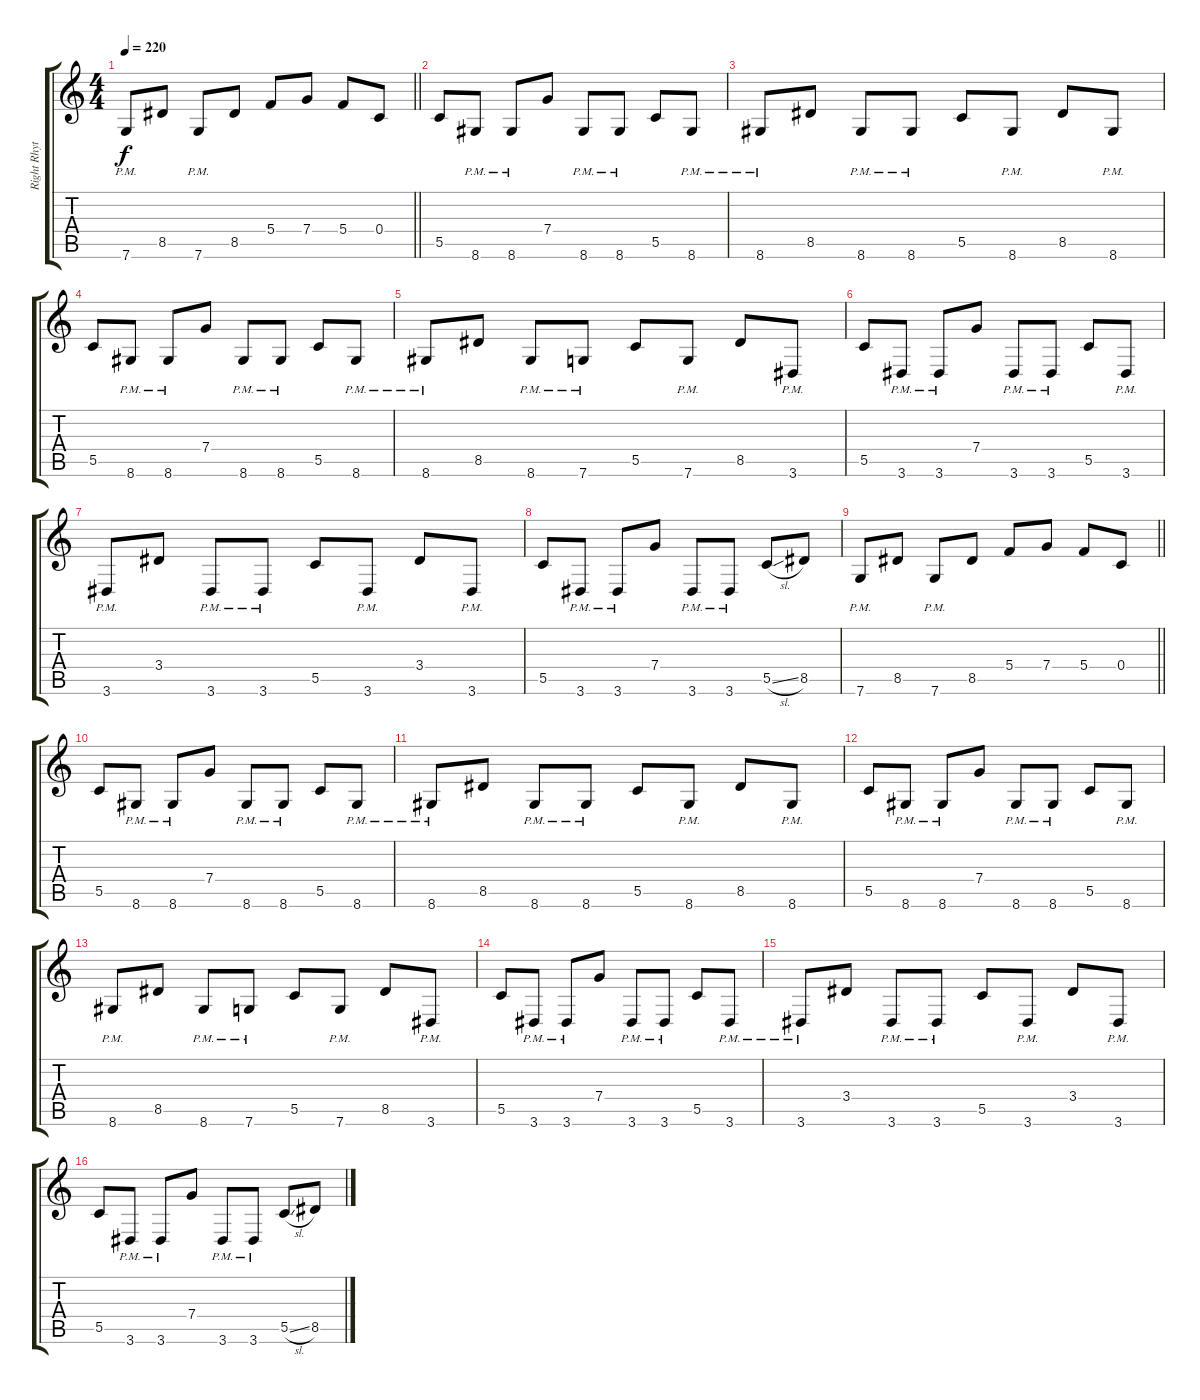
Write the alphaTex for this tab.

\track ("Right Rhythm" "Right Rhyt") {instrument distortionguitar}
\staff {score tabs}
\tuning (D4 A3 F3 C3 G2 C2) {hide}
\ts (4 4)
\tempo 220
\clef g2
\barLineRight lightlight
\ks c
7.6{pm}.8{dy f} 8.5.8 7.6{pm}.8 8.5.8 5.4.8 7.4.8 5.4.8 0.4.8 |
\section ("" "")
5.5.8 8.6{pm}.8 8.6{pm}.8 7.4.8 8.6{pm}.8 8.6{pm}.8 5.5.8 8.6{pm}.8 |
8.6{pm}.8 8.5.8 8.6{pm}.8 8.6{pm}.8 5.5.8 8.6{pm}.8 8.5.8 8.6{pm}.8 |
5.5.8 8.6{pm}.8 8.6{pm}.8 7.4.8 8.6{pm}.8 8.6{pm}.8 5.5.8 8.6{pm}.8 |
8.6{pm}.8 8.5.8 8.6{pm}.8 7.6{pm}.8 5.5.8 7.6{pm}.8 8.5.8 3.6{pm}.8 |
5.5.8 3.6{pm}.8 3.6{pm}.8 7.4.8 3.6{pm}.8 3.6{pm}.8 5.5.8 3.6{pm}.8 |
3.6{pm}.8 3.4.8 3.6{pm}.8 3.6{pm}.8 5.5.8 3.6{pm}.8 3.4.8 3.6{pm}.8 |
5.5.8 3.6{pm}.8 3.6{pm}.8 7.4.8 3.6{pm}.8 3.6{pm}.8 5.5{sl}.8 8.5.8 |
\barLineRight lightlight
7.6{pm}.8 8.5.8 7.6{pm}.8 8.5.8 5.4.8 7.4.8 5.4.8 0.4.8 |
\section ("" "")
5.5.8 8.6{pm}.8 8.6{pm}.8 7.4.8 8.6{pm}.8 8.6{pm}.8 5.5.8 8.6{pm}.8 |
8.6{pm}.8 8.5.8 8.6{pm}.8 8.6{pm}.8 5.5.8 8.6{pm}.8 8.5.8 8.6{pm}.8 |
5.5.8 8.6{pm}.8 8.6{pm}.8 7.4.8 8.6{pm}.8 8.6{pm}.8 5.5.8 8.6{pm}.8 |
8.6{pm}.8 8.5.8 8.6{pm}.8 7.6{pm}.8 5.5.8 7.6{pm}.8 8.5.8 3.6{pm}.8 |
5.5.8 3.6{pm}.8 3.6{pm}.8 7.4.8 3.6{pm}.8 3.6{pm}.8 5.5.8 3.6{pm}.8 |
3.6{pm}.8 3.4.8 3.6{pm}.8 3.6{pm}.8 5.5.8 3.6{pm}.8 3.4.8 3.6{pm}.8 |
5.5.8 3.6{pm}.8 3.6{pm}.8 7.4.8 3.6{pm}.8 3.6{pm}.8 5.5{sl}.8 8.5.8
